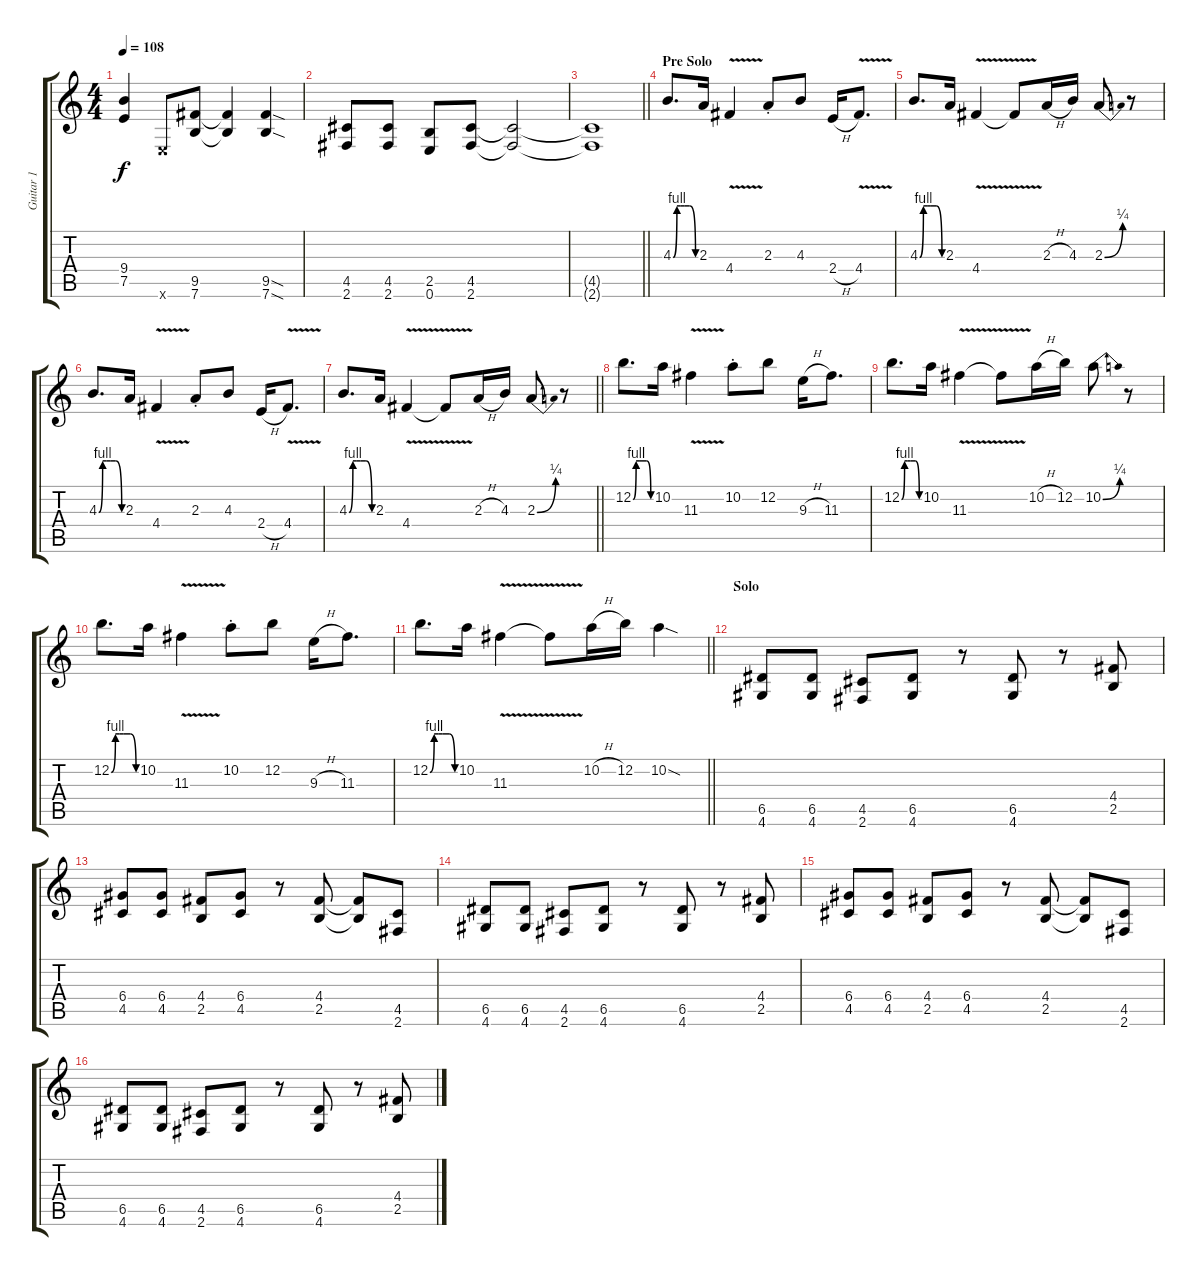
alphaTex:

\track ("Guitar 1" "Guitar 1") {instrument overdrivenguitar}
\staff {score tabs}
\tuning (E4 B3 G3 D3 A2 E2) {hide}
\ts (4 4)
\tempo 108
\clef g2
\ks c
(9.4 7.5).4{dy f} 0.6{x}.8 (9.5 7.6).8 (9.5{t} 7.6{t}).4 (9.5{sod} 7.6{sod}).4 |
(4.5 2.6).8 (4.5 2.6).8 (2.5 0.6).8 (4.5 2.6).8 (4.5{t} 2.6{t}).2 |
\barLineRight lightlight
(4.5{t} 2.6{t}).1 |
\section ("" "Pre Solo")
4.3{be (custom 0 0 10 4 20 4 30 4 44 4 60 0)}.8{d} 2.3.16 4.4{v}.4 2.3{st}.8 4.3.8 2.4{h}.16 4.4{v}.8{d} |
4.3{be (custom 0 0 10 4 20 4 30 4 44 4 60 0)}.8{d} 2.3.16 4.4{v}.4 4.4{t}.8 2.3{h}.16 4.3.16 2.3{be (bend 0 0 60 1)}.8 r.8 |
4.3{be (custom 0 0 10 4 20 4 30 4 44 4 60 0)}.8{d} 2.3.16 4.4{v}.4 2.3{st}.8 4.3.8 2.4{h}.16 4.4{v}.8{d} |
\barLineRight lightlight
4.3{be (custom 0 0 10 4 20 4 30 4 44 4 60 0)}.8{d} 2.3.16 4.4{v}.4 4.4{t}.8 2.3{h}.16 4.3.16 2.3{be (bend 0 0 60 1)}.8 r.8 |
12.2{be (custom 0 0 10 4 20 4 30 4 46 4 60 0)}.8{d} 10.2.16 11.3{v}.4 10.2{st}.8 12.2.8 9.3{h}.16 11.3.8{d} |
12.2{be (custom 0 0 10 4 20 4 30 4 46 4 60 0)}.8{d} 10.2.16 11.3{v}.4 11.3{t}.8 10.2{h}.16 12.2.16 10.2{be (bend 0 0 60 1)}.8 r.8 |
12.2{be (custom 0 0 10 4 20 4 30 4 46 4 60 0)}.8{d} 10.2.16 11.3{v}.4 10.2{st}.8 12.2.8 9.3{h}.16 11.3.8{d} |
\barLineRight lightlight
12.2{be (custom 0 0 10 4 20 4 30 4 46 4 60 0)}.8{d} 10.2.16 11.3{v}.4 11.3{t}.8 10.2{h}.16 12.2.16 10.2{sod}.4 |
\section ("" "Solo")
(6.5 4.6).8 (6.5 4.6).8 (4.5 2.6).8 (6.5 4.6).8 r.8 (6.5 4.6).8 r.8 (4.4 2.5).8 |
(6.4 4.5).8 (6.4 4.5).8 (4.4 2.5).8 (6.4 4.5).8 r.8 (4.4 2.5).8 (4.4{t} 2.5{t}).8 (4.5 2.6).8 |
(6.5 4.6).8 (6.5 4.6).8 (4.5 2.6).8 (6.5 4.6).8 r.8 (6.5 4.6).8 r.8 (4.4 2.5).8 |
(6.4 4.5).8 (6.4 4.5).8 (4.4 2.5).8 (6.4 4.5).8 r.8 (4.4 2.5).8 (4.4{t} 2.5{t}).8 (4.5 2.6).8 |
(6.5 4.6).8 (6.5 4.6).8 (4.5 2.6).8 (6.5 4.6).8 r.8 (6.5 4.6).8 r.8 (4.4 2.5).8
